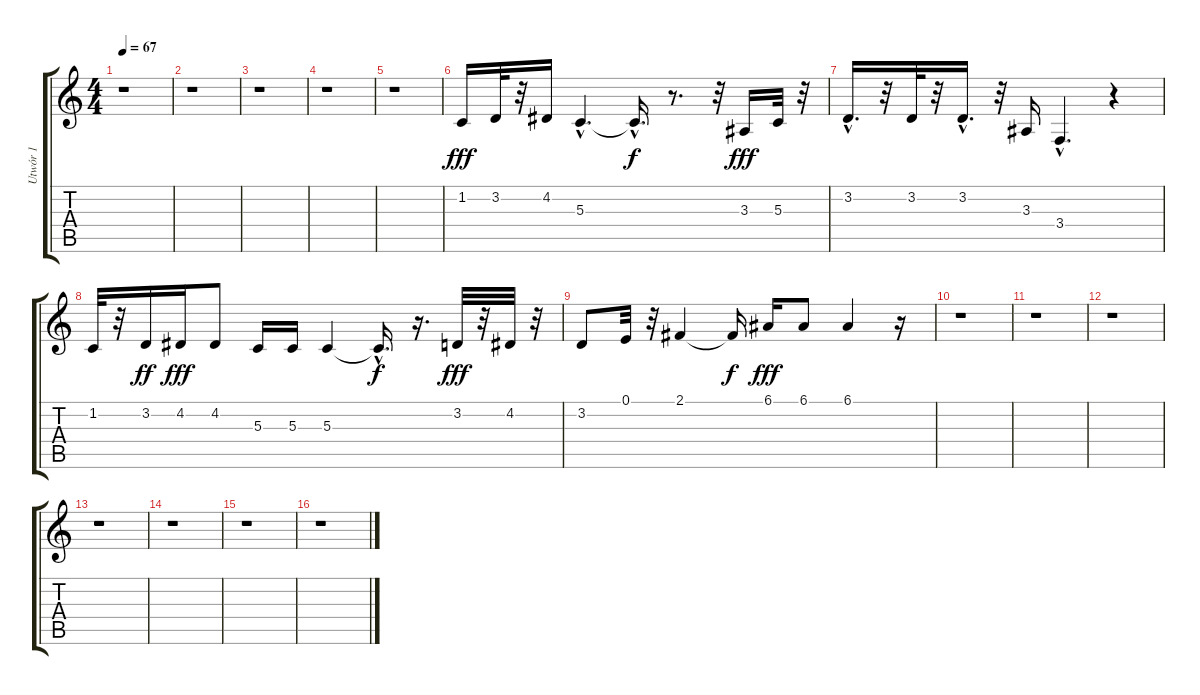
\track ("Utwór 1" "Utwór 1") {instrument clarinet}
\staff {score tabs}
\tuning (E4 B3 G3 D3 A2 E2) {hide}
\ts (4 4)
\tempo 67
\clef g2
\ks c
r.1{dy f} |
r.1 |
r.1 |
r.1 |
r.1 |
1.2.16{dy fff} 3.2.32 r.32 4.2.16 5.3{hac}.4{d} 5.3{hac t}.16{d dy f} r.8{d} r.32 3.3.16{dy fff} 5.3.32 r.32 |
3.2{hac}.16{d} r.32 3.2.32 r.32 3.2{hac}.16{d} r.32 3.3.16 3.4{hac}.4{d} r.4 |
1.2.32 r.32 3.2.16{dy ff} 4.2.16{dy fff} 4.2.8 5.3.16 5.3.16 5.3.4 5.3{hac t}.16{d dy f} r.16{d} 3.2.32{dy fff} r.32 4.2.32 r.32 |
3.2.8 0.1.32 r.32 2.1.4 2.1{t}.16{dy f} 6.1.16{dy fff} 6.1.8 6.1.4 r.16 |
r.1 |
r.1 |
r.1 |
r.1 |
r.1 |
r.1 |
r.1
